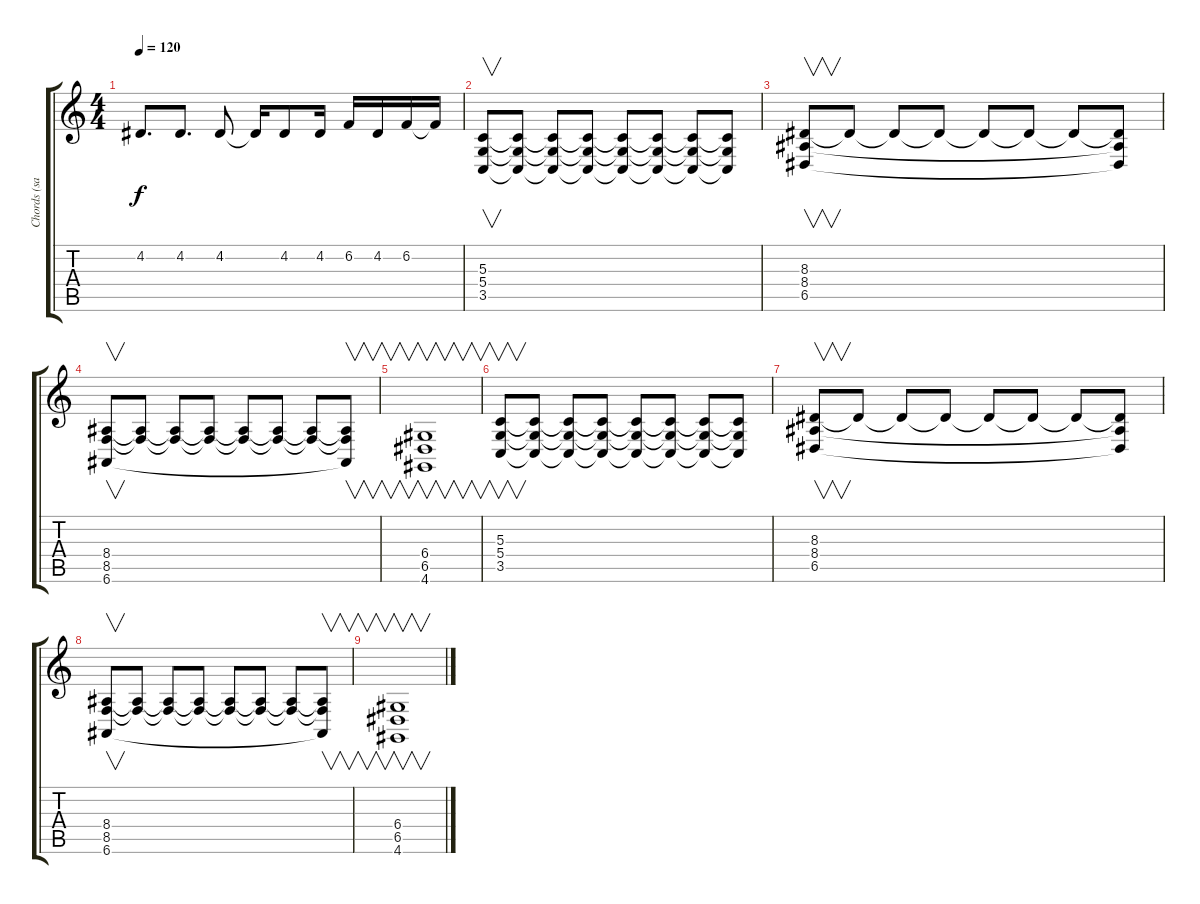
\track ("Chords (sawtooth)" "Chords (sa") {instrument lead2sawtooth}
\staff {score tabs}
\tuning (E4 B3 G3 D3 A2 E2) {hide}
\ts (4 4)
\tempo 120
\clef g2
\ks c
4.2.8{d dy f} 4.2.8{d} 4.2.8 4.2{t}.16 4.2.8 4.2.16 6.2.16 4.2.16 6.2.16 6.2{t}.16 |
(5.3 5.4 3.5).8{v volume 11} (5.3{t} 5.4{t} 3.5{t}).8 (5.3{t} 5.4{t} 3.5{t}).8{volume 10} (5.3{t} 5.4{t} 3.5{t}).8 (5.3{t} 5.4{t} 3.5{t}).8{volume 9} (5.3{t} 5.4{t} 3.5{t}).8 (5.3{t} 5.4{t} 3.5{t}).8{volume 12} (5.3{t} 5.4{t} 3.5{t}).8 |
(8.3 8.4 6.5).8{v volume 11} 8.3{t}.8 8.3{t}.8{volume 10} 8.3{t}.8 8.3{t}.8{volume 9} 8.3{t}.8 8.3{t}.8{volume 12} (8.3{t} 8.4{t} 6.5{t}).8 |
(8.4 8.5 6.6).8{v volume 11} (8.4{t} 8.5{t}).8 (8.4{t} 8.5{t}).8{volume 10} (8.4{t} 8.5{t}).8 (8.4{t} 8.5{t}).8{volume 9} (8.4{t} 8.5{t}).8 (8.4{t} 8.5{t}).8{volume 12} (8.4{t} 8.5{t} 6.6{t}).8{v} |
(6.4 6.5 4.6).1{v} |
(5.3 5.4 3.5).8{v volume 11} (5.3{t} 5.4{t} 3.5{t}).8 (5.3{t} 5.4{t} 3.5{t}).8{volume 10} (5.3{t} 5.4{t} 3.5{t}).8 (5.3{t} 5.4{t} 3.5{t}).8{volume 9} (5.3{t} 5.4{t} 3.5{t}).8 (5.3{t} 5.4{t} 3.5{t}).8{volume 12} (5.3{t} 5.4{t} 3.5{t}).8 |
(8.3 8.4 6.5).8{v volume 11} 8.3{t}.8 8.3{t}.8{volume 10} 8.3{t}.8 8.3{t}.8{volume 9} 8.3{t}.8 8.3{t}.8{volume 12} (8.3{t} 8.4{t} 6.5{t}).8 |
(8.4 8.5 6.6).8{v volume 11} (8.4{t} 8.5{t}).8 (8.4{t} 8.5{t}).8{volume 10} (8.4{t} 8.5{t}).8 (8.4{t} 8.5{t}).8{volume 9} (8.4{t} 8.5{t}).8 (8.4{t} 8.5{t}).8{volume 12} (8.4{t} 8.5{t} 6.6{t}).8{v} |
(6.4 6.5 4.6).1{v}
